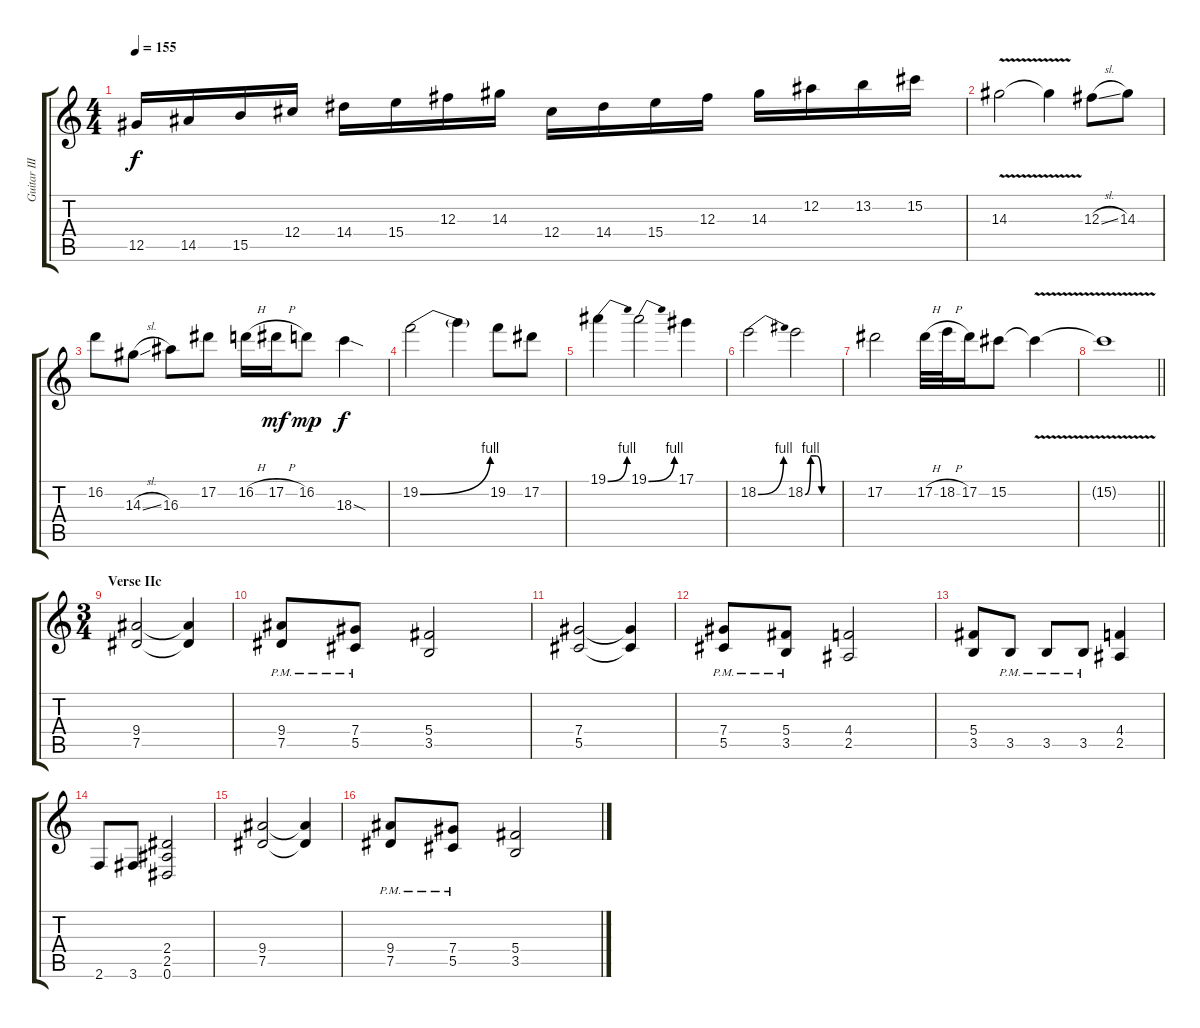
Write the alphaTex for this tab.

\track ("Guitar III" "Guitar III") {instrument distortionguitar}
\staff {score tabs}
\tuning (Eb4 Bb3 Gb3 Db3 Ab2 Eb2) {hide}
\ts (4 4)
\tempo 155
\clef g2
\ks c
12.5.16{dy f} 14.5.16 15.5.16 12.4.16 14.4.16 15.4.16 12.3.16 14.3.16 12.4.16 14.4.16 15.4.16 12.3.16 14.3.16 12.2.16 13.2.16 15.2.16 |
14.3{v}.2 14.3{t}.4 12.3{sl}.8 14.3.8 |
16.2.8 14.3{sl}.8 16.3.8 17.2.8 16.2{h}.16 17.2{h}.16{dy mf} 16.2.8{dy mp} 18.3{sod}.4{dy f} |
19.2{be (bend 0 0 60 4)}.2 19.2{t}.4 19.2.8 17.2.8 |
19.1{be (bend 0 0 60 4)}.4 19.1{be (bend 0 0 60 4)}.2 17.1.4 |
18.2{be (bend 0 0 60 4)}.2 18.2{be (custom 0 0 10 4 20 4 30 0 60 0)}.2 |
17.2.2 17.2{h}.32 18.2{h}.32 17.2.16 15.2.8 15.2{v t}.4 |
\barLineRight lightlight
15.2{t}.1 |
\ts (3 4)
\section ("" "Verse IIc")
(9.4 7.5).2 (9.4{t} 7.5{t}).4 |
(9.4{pm} 7.5{pm}).8 (7.4{pm} 5.5{pm}).8 (5.4 3.5).2 |
(7.4 5.5).2 (7.4{t} 5.5{t}).4 |
(7.4{pm} 5.5{pm}).8 (5.4{pm} 3.5{pm}).8 (4.4 2.5).2 |
(5.4 3.5).8 3.5{pm}.8 3.5{pm}.8 3.5{pm}.8 (4.4 2.5).4 |
2.6.8 3.6.8 (2.4 2.5 0.6).2 |
(9.4 7.5).2 (9.4{t} 7.5{t}).4 |
(9.4{pm} 7.5{pm}).8 (7.4{pm} 5.5{pm}).8 (5.4 3.5).2
